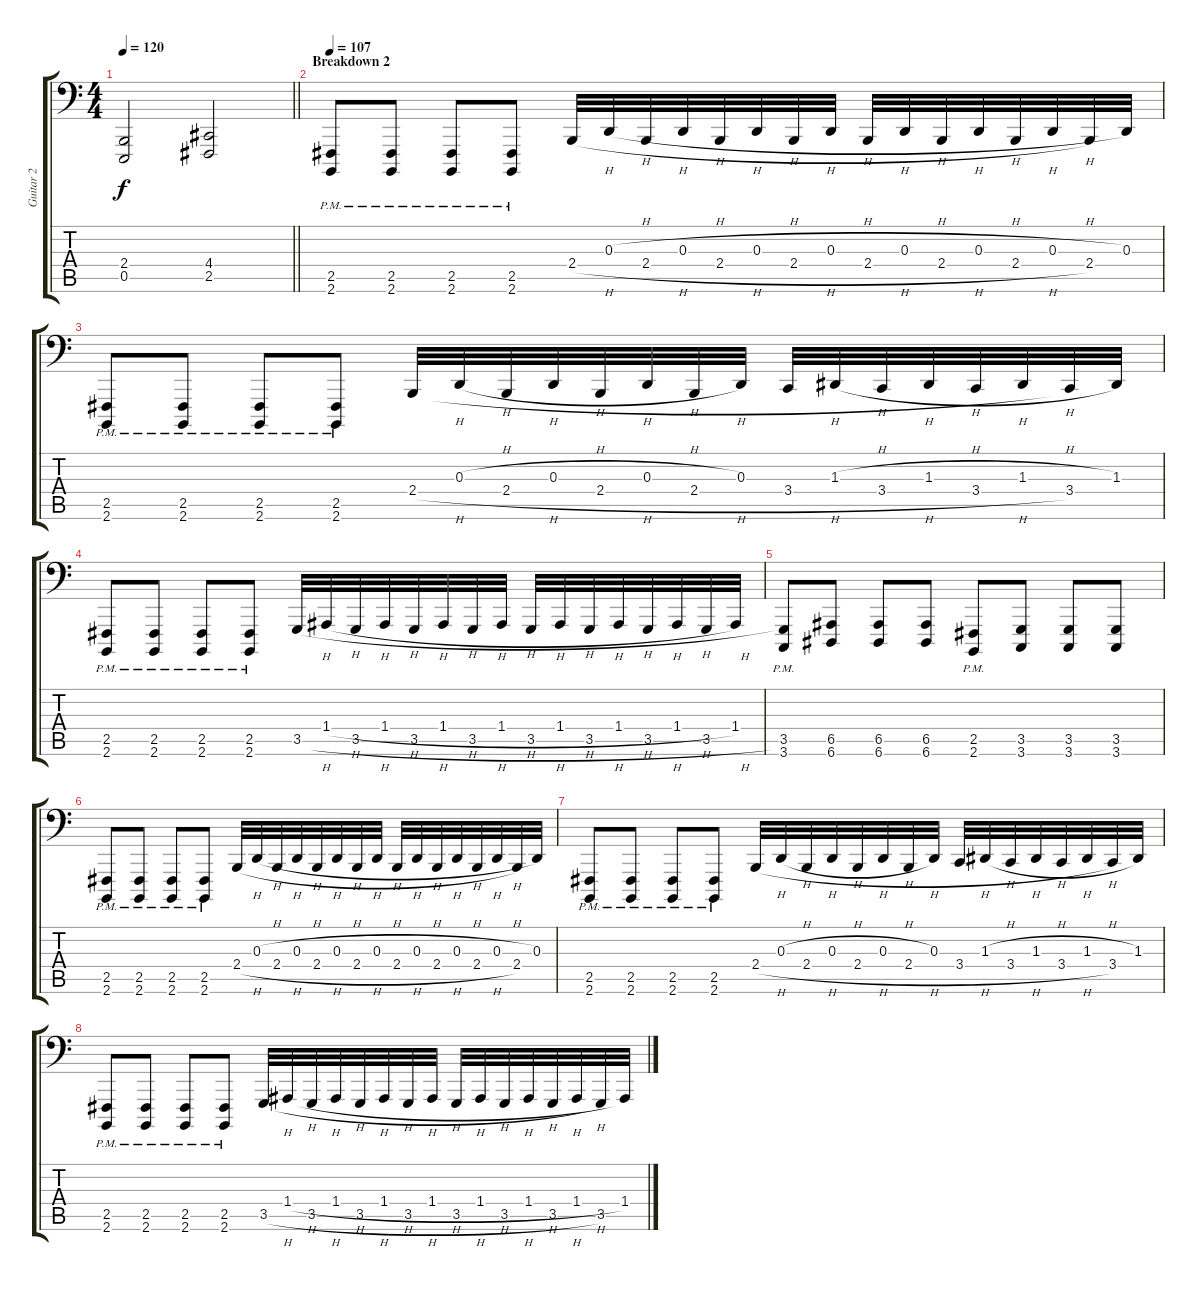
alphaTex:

\track ("Guitar 2" "Guitar 2") {instrument brightacousticpiano}
\staff {score tabs}
\tuning (B2 Gb2 D2 A1 E1 A0) {hide}
\ts (4 4)
\tempo 120
\clef f4
\barLineRight lightlight
\ks c
(2.4 0.5).2{dy f} (4.4 2.5).2 |
\section ("" "Breakdown 2")
\tempo 107
(2.5{pm} 2.6{pm}).8 (2.5{pm} 2.6{pm}).8 (2.5{pm} 2.6{pm}).8 (2.5{pm} 2.6{pm}).8 2.4{h}.32 0.3{h}.32 2.4{h}.32 0.3{h}.32 2.4{h}.32 0.3{h}.32 2.4{h}.32 0.3{h}.32 2.4{h}.32 0.3{h}.32 2.4{h}.32 0.3{h}.32 2.4{h}.32 0.3{h}.32 2.4.32 0.3.32 |
(2.5{pm} 2.6{pm}).8 (2.5{pm} 2.6{pm}).8 (2.5{pm} 2.6{pm}).8 (2.5{pm} 2.6{pm}).8 2.4{h}.32 0.3{h}.32 2.4{h}.32 0.3{h}.32 2.4{h}.32 0.3{h}.32 2.4{h}.32 0.3.32 3.4{h}.32 1.3{h}.32 3.4{h}.32 1.3{h}.32 3.4{h}.32 1.3{h}.32 3.4.32 1.3.32 |
(2.5{pm} 2.6{pm}).8 (2.5{pm} 2.6{pm}).8 (2.5{pm} 2.6{pm}).8 (2.5{pm} 2.6{pm}).8 3.5{h}.32 1.4{h}.32 3.5{h}.32 1.4{h}.32 3.5{h}.32 1.4{h}.32 3.5{h}.32 1.4{h}.32 3.5{h}.32 1.4{h}.32 3.5{h}.32 1.4{h}.32 3.5{h}.32 1.4{h}.32 3.5{h}.32 1.4.32 |
(3.5{pm} 3.6{pm}).8 (6.5 6.6).8 (6.5 6.6).8 (6.5 6.6).8 (2.5{pm} 2.6{pm}).8 (3.5 3.6).8 (3.5 3.6).8 (3.5 3.6).8 |
(2.5{pm} 2.6{pm}).8 (2.5{pm} 2.6{pm}).8 (2.5{pm} 2.6{pm}).8 (2.5{pm} 2.6{pm}).8 2.4{h}.32 0.3{h}.32 2.4{h}.32 0.3{h}.32 2.4{h}.32 0.3{h}.32 2.4{h}.32 0.3{h}.32 2.4{h}.32 0.3{h}.32 2.4{h}.32 0.3{h}.32 2.4{h}.32 0.3{h}.32 2.4.32 0.3.32 |
(2.5{pm} 2.6{pm}).8 (2.5{pm} 2.6{pm}).8 (2.5{pm} 2.6{pm}).8 (2.5{pm} 2.6{pm}).8 2.4{h}.32 0.3{h}.32 2.4{h}.32 0.3{h}.32 2.4{h}.32 0.3{h}.32 2.4{h}.32 0.3.32 3.4{h}.32 1.3{h}.32 3.4{h}.32 1.3{h}.32 3.4{h}.32 1.3{h}.32 3.4.32 1.3.32 |
(2.5{pm} 2.6{pm}).8 (2.5{pm} 2.6{pm}).8 (2.5{pm} 2.6{pm}).8 (2.5{pm} 2.6{pm}).8 3.5{h}.32 1.4{h}.32 3.5{h}.32 1.4{h}.32 3.5{h}.32 1.4{h}.32 3.5{h}.32 1.4{h}.32 3.5{h}.32 1.4{h}.32 3.5{h}.32 1.4{h}.32 3.5{h}.32 1.4{h}.32 3.5{h}.32 1.4.32
